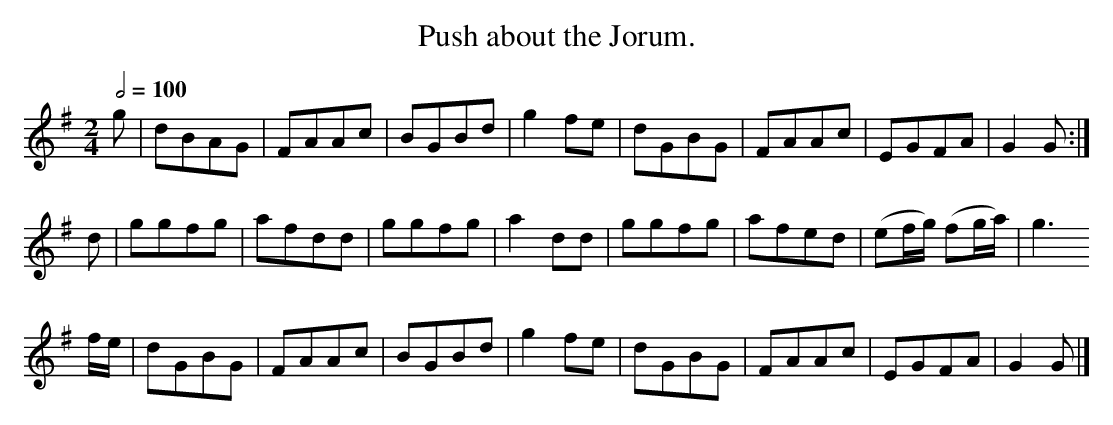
X:1
T:Push about the Jorum.
M:2/4
L:1/8
Q:1/2=100
K:G
g | dBAG | FAAc | BGBd | g2fe | dGBG | FAAc | EGFA | G2G :|
d | ggfg | afdd | ggfg | a2dd | ggfg | afed | (ef/g/) (fg/a/) | g3
f/e/ | dGBG | FAAc | BGBd | g2fe | dGBG | FAAc | EGFA | G2G |]
